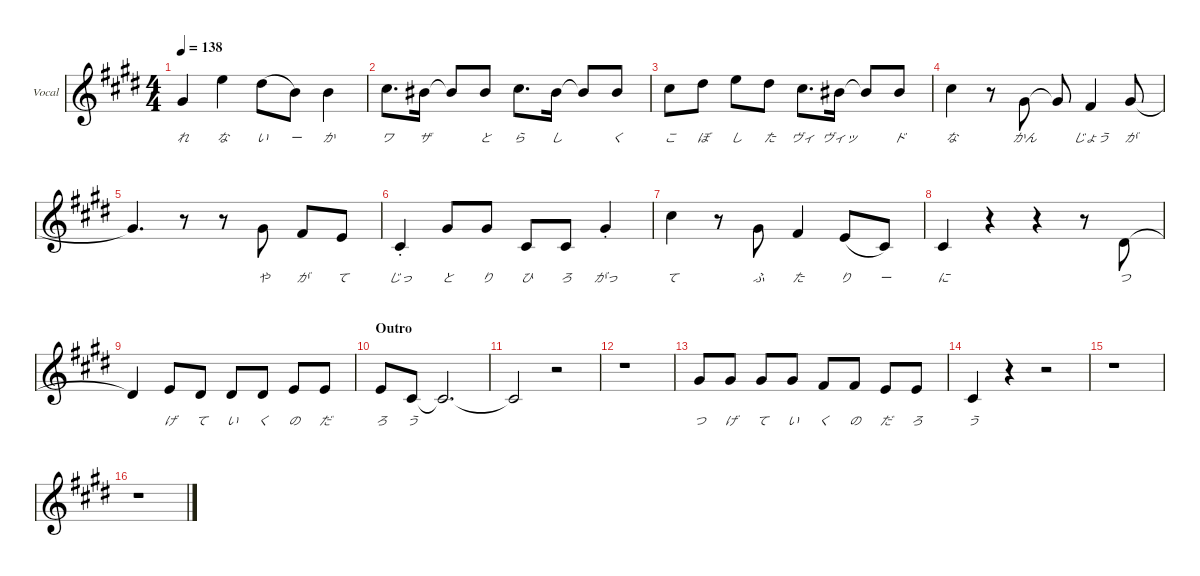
\defaultSystemsLayout 4
\hideDynamics
\bracketExtendMode nobrackets
\firstSystemTrackNameOrientation horizontal
\track ("Vocal" "Vocal") {defaultSystemsLayout 4 mute instrument fx3crystal}
\staff {score}
\tuning (E4 B3 G3 D3 A2 E2)
\ts (4 4)
\tempo 138
\clef g2
\scale
0.23527
\ks c#minor
4.1{acc #}.4{lyrics (0 "れ") lyrics (1 "") lyrics (2 "") lyrics (3 "") lyrics (4 "") dy f beam Up} 12.1{acc forcenatural}.4{lyrics (0 "な") lyrics (1 "") lyrics (2 "") lyrics (3 "") lyrics (4 "") beam Down} 11.1{acc #}.8{lyrics (0 "い") lyrics (1 "") lyrics (2 "") lyrics (3 "") lyrics (4 "") legatoorigin beam Down} 7.1{acc forcenatural}.8{lyrics (0 "ー") lyrics (1 "") lyrics (2 "") lyrics (3 "") lyrics (4 "") beam Down} 7.1{acc forcenatural}.4{lyrics (0 "か") lyrics (1 "") lyrics (2 "") lyrics (3 "") lyrics (4 "") beam Down} |
\scale
0.303363 9.1{acc #}.8{d lyrics (0 "ワ") lyrics (1 "") lyrics (2 "") lyrics (3 "") lyrics (4 "") beam Down} 8.1{acc #}.16{lyrics (0 "ザ") lyrics (1 "") lyrics (2 "") lyrics (3 "") lyrics (4 "") beam Down beam split} 8.1{t acc #}.8{beam Up} 8.1{acc #}.8{lyrics (0 "と") lyrics (1 "") lyrics (2 "") lyrics (3 "") lyrics (4 "") beam Up} 9.1{acc #}.8{d lyrics (0 "ら") lyrics (1 "") lyrics (2 "") lyrics (3 "") lyrics (4 "") beam Down} 8.1{acc #}.16{lyrics (0 "し") lyrics (1 "") lyrics (2 "") lyrics (3 "") lyrics (4 "") beam Down beam split} 8.1{t acc #}.8{beam Up} 8.1{acc #}.8{lyrics (0 "く") lyrics (1 "") lyrics (2 "") lyrics (3 "") lyrics (4 "") beam Up} |
\scale
0.233295 9.1{acc #}.8{lyrics (0 "こ") lyrics (1 "") lyrics (2 "") lyrics (3 "") lyrics (4 "") beam Down} 11.1{acc #}.8{lyrics (0 "ぼ") lyrics (1 "") lyrics (2 "") lyrics (3 "") lyrics (4 "") beam Down} 12.1{acc forcenatural}.8{lyrics (0 "し") lyrics (1 "") lyrics (2 "") lyrics (3 "") lyrics (4 "") beam Down} 11.1{acc #}.8{lyrics (0 "た") lyrics (1 "") lyrics (2 "") lyrics (3 "") lyrics (4 "") beam Down} 9.1{acc #}.8{d lyrics (0 "ヴィ") lyrics (1 "") lyrics (2 "") lyrics (3 "") lyrics (4 "") beam Down} 8.1{acc #}.16{lyrics (0 "ヴィッ") lyrics (1 "") lyrics (2 "") lyrics (3 "") lyrics (4 "") beam Down beam split} 8.1{t acc #}.8{beam Up} 8.1{acc #}.8{lyrics (0 "ド") lyrics (1 "") lyrics (2 "") lyrics (3 "") lyrics (4 "") beam Up} |
\scale
0.233036 9.1{acc #}.4{lyrics (0 "な") lyrics (1 "") lyrics (2 "") lyrics (3 "") lyrics (4 "") beam Down} r.8{beam Down} 4.1{acc #}.8{lyrics (0 "かん") lyrics (1 "") lyrics (2 "") lyrics (3 "") lyrics (4 "") beam Up} 4.1{t acc #}.8{beam Up} 2.1{acc #}.4{lyrics (0 "じょう") lyrics (1 "") lyrics (2 "") lyrics (3 "") lyrics (4 "") beam Up} 4.1{acc #}.8{lyrics (0 "が") lyrics (1 "") lyrics (2 "") lyrics (3 "") lyrics (4 "") beam Up} |
\scale
0.230306 4.1{t acc #}.4{d beam Up} r.8{beam Down} r.8{beam Down} 4.1{acc #}.8{lyrics (0 "や") lyrics (1 "") lyrics (2 "") lyrics (3 "") lyrics (4 "") beam Up} 2.1{acc #}.8{lyrics (0 "が") lyrics (1 "") lyrics (2 "") lyrics (3 "") lyrics (4 "") beam Up} 0.1{acc forcenatural}.8{lyrics (0 "て") lyrics (1 "") lyrics (2 "") lyrics (3 "") lyrics (4 "") beam Up} |
\scale
0.301406 2.2{st acc #}.4{lyrics (0 "じっ") lyrics (1 "") lyrics (2 "") lyrics (3 "") lyrics (4 "") beam Up} 4.1{acc #}.8{lyrics (0 "と") lyrics (1 "") lyrics (2 "") lyrics (3 "") lyrics (4 "") beam Up} 4.1{acc #}.8{lyrics (0 "り") lyrics (1 "") lyrics (2 "") lyrics (3 "") lyrics (4 "") beam Up} 2.2{acc #}.8{lyrics (0 "ひ") lyrics (1 "") lyrics (2 "") lyrics (3 "") lyrics (4 "") beam Up} 2.2{acc #}.8{lyrics (0 "ろ") lyrics (1 "") lyrics (2 "") lyrics (3 "") lyrics (4 "") beam Up} 4.1{st acc #}.4{lyrics (0 "がっ") lyrics (1 "") lyrics (2 "") lyrics (3 "") lyrics (4 "") beam Up} |
\scale
0.23179 9.1{acc #}.4{lyrics (0 "て") lyrics (1 "") lyrics (2 "") lyrics (3 "") lyrics (4 "") beam Down} r.8{beam Down} 4.1{acc #}.8{lyrics (0 "ふ") lyrics (1 "") lyrics (2 "") lyrics (3 "") lyrics (4 "") beam Up} 2.1{acc #}.4{lyrics (0 "た") lyrics (1 "") lyrics (2 "") lyrics (3 "") lyrics (4 "") beam Up} 0.1{acc forcenatural}.8{lyrics (0 "り") lyrics (1 "") lyrics (2 "") lyrics (3 "") lyrics (4 "") legatoorigin beam Up} 2.2{acc #}.8{lyrics (0 "ー") lyrics (1 "") lyrics (2 "") lyrics (3 "") lyrics (4 "") beam Up} |
\scale
0.231533 2.2{acc #}.4{lyrics (0 "に") lyrics (1 "") lyrics (2 "") lyrics (3 "") lyrics (4 "") beam Up} r.4{beam Down} r.4{beam Down} r.8{beam Down} 4.2{acc #}.8{lyrics (0 "つ") lyrics (1 "") lyrics (2 "") lyrics (3 "") lyrics (4 "") beam Up} |
\scale
0.23527 4.2{t acc #}.4{beam Up} 0.1{acc forcenatural}.8{lyrics (0 "げ") lyrics (1 "") lyrics (2 "") lyrics (3 "") lyrics (4 "") beam Up} 4.2{acc #}.8{lyrics (0 "て") lyrics (1 "") lyrics (2 "") lyrics (3 "") lyrics (4 "") beam Up} 4.2{acc #}.8{lyrics (0 "い") lyrics (1 "") lyrics (2 "") lyrics (3 "") lyrics (4 "") beam Up} 4.2{acc #}.8{lyrics (0 "く") lyrics (1 "") lyrics (2 "") lyrics (3 "") lyrics (4 "") beam Up} 0.1{acc forcenatural}.8{lyrics (0 "の") lyrics (1 "") lyrics (2 "") lyrics (3 "") lyrics (4 "") beam Up} 0.1{acc forcenatural}.8{lyrics (0 "だ") lyrics (1 "") lyrics (2 "") lyrics (3 "") lyrics (4 "") beam Up} |
\section ("" "Outro")
\scale
0.303363 0.1{acc forcenatural}.8{lyrics (0 "ろ") lyrics (1 "") lyrics (2 "") lyrics (3 "") lyrics (4 "") beam Up} 2.2{acc #}.8{lyrics (0 "う") lyrics (1 "") lyrics (2 "") lyrics (3 "") lyrics (4 "") beam Up} 2.2{t acc #}.2{d beam Up} |
\scale
0.233295 2.2{t acc #}.2{beam Up} r.2{beam Down} |
\scale
0.233036 r.1{beam Down} |
\scale
0.230306 4.1{acc #}.8{lyrics (0 "つ") lyrics (1 "") lyrics (2 "") lyrics (3 "") lyrics (4 "") beam Up} 4.1{acc #}.8{lyrics (0 "げ") lyrics (1 "") lyrics (2 "") lyrics (3 "") lyrics (4 "") beam Up} 4.1{acc #}.8{lyrics (0 "て") lyrics (1 "") lyrics (2 "") lyrics (3 "") lyrics (4 "") beam Up} 4.1{acc #}.8{lyrics (0 "い") lyrics (1 "") lyrics (2 "") lyrics (3 "") lyrics (4 "") beam Up} 2.1{acc #}.8{lyrics (0 "く") lyrics (1 "") lyrics (2 "") lyrics (3 "") lyrics (4 "") beam Up} 2.1{acc #}.8{lyrics (0 "の") lyrics (1 "") lyrics (2 "") lyrics (3 "") lyrics (4 "") beam Up} 0.1{acc forcenatural}.8{lyrics (0 "だ") lyrics (1 "") lyrics (2 "") lyrics (3 "") lyrics (4 "") beam Up} 0.1{acc forcenatural}.8{lyrics (0 "ろ") lyrics (1 "") lyrics (2 "") lyrics (3 "") lyrics (4 "") beam Up} |
\scale
0.302226 2.2{acc #}.4{lyrics (0 "う") lyrics (1 "") lyrics (2 "") lyrics (3 "") lyrics (4 "") beam Up} r.4{beam Down} r.2{beam Down} |
\scale
0.232421 r.1{beam Down} |
\scale
0.232162 r.1{beam Down}
